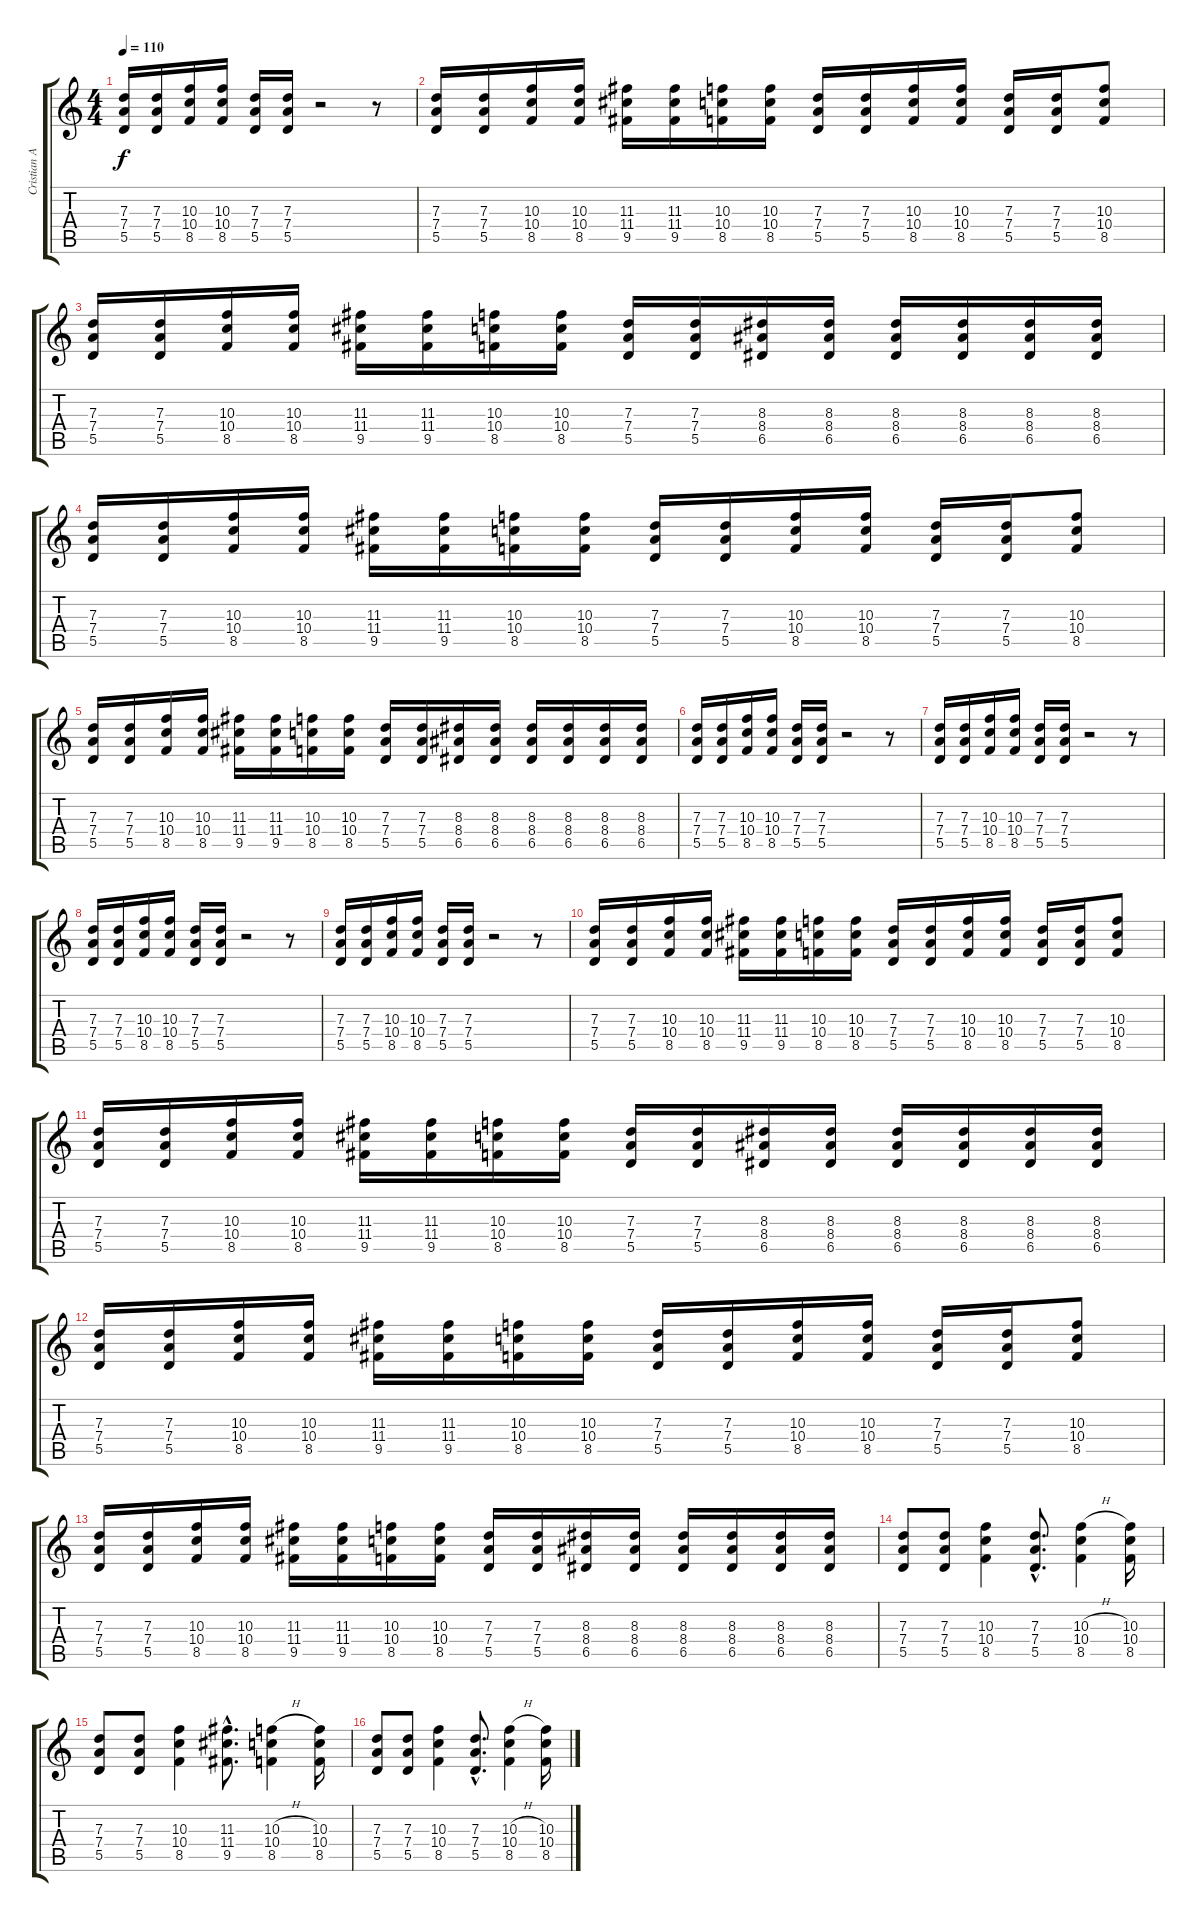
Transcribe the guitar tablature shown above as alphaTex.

\track ("Cristian Aldana" "Cristian A") {instrument distortionguitar}
\staff {score tabs}
\tuning (E4 B3 G3 D3 A2 E2) {hide}
\ts (4 4)
\tempo 110
\clef g2
\ks c
(7.3 7.4 5.5).16{dy f instrument distortionguitar} (7.3 7.4 5.5).16 (10.3 10.4 8.5).16 (10.3 10.4 8.5).16 (7.3 7.4 5.5).16 (7.3 7.4 5.5).16 r.2 r.8 |
(7.3 7.4 5.5).16 (7.3 7.4 5.5).16 (10.3 10.4 8.5).16 (10.3 10.4 8.5).16 (11.3 11.4 9.5).16 (11.3 11.4 9.5).16 (10.3 10.4 8.5).16 (10.3 10.4 8.5).16 (7.3 7.4 5.5).16 (7.3 7.4 5.5).16 (10.3 10.4 8.5).16 (10.3 10.4 8.5).16 (7.3 7.4 5.5).16 (7.3 7.4 5.5).16 (10.3 10.4 8.5).8 |
(7.3 7.4 5.5).16 (7.3 7.4 5.5).16 (10.3 10.4 8.5).16 (10.3 10.4 8.5).16 (11.3 11.4 9.5).16 (11.3 11.4 9.5).16 (10.3 10.4 8.5).16 (10.3 10.4 8.5).16 (7.3 7.4 5.5).16 (7.3 7.4 5.5).16 (8.3 8.4 6.5).16 (8.3 8.4 6.5).16 (8.3 8.4 6.5).16 (8.3 8.4 6.5).16 (8.3 8.4 6.5).16 (8.3 8.4 6.5).16 |
(7.3 7.4 5.5).16 (7.3 7.4 5.5).16 (10.3 10.4 8.5).16 (10.3 10.4 8.5).16 (11.3 11.4 9.5).16 (11.3 11.4 9.5).16 (10.3 10.4 8.5).16 (10.3 10.4 8.5).16 (7.3 7.4 5.5).16 (7.3 7.4 5.5).16 (10.3 10.4 8.5).16 (10.3 10.4 8.5).16 (7.3 7.4 5.5).16 (7.3 7.4 5.5).16 (10.3 10.4 8.5).8 |
(7.3 7.4 5.5).16 (7.3 7.4 5.5).16 (10.3 10.4 8.5).16 (10.3 10.4 8.5).16 (11.3 11.4 9.5).16 (11.3 11.4 9.5).16 (10.3 10.4 8.5).16 (10.3 10.4 8.5).16 (7.3 7.4 5.5).16 (7.3 7.4 5.5).16 (8.3 8.4 6.5).16 (8.3 8.4 6.5).16 (8.3 8.4 6.5).16 (8.3 8.4 6.5).16 (8.3 8.4 6.5).16 (8.3 8.4 6.5).16 |
(7.3 7.4 5.5).16 (7.3 7.4 5.5).16 (10.3 10.4 8.5).16 (10.3 10.4 8.5).16 (7.3 7.4 5.5).16 (7.3 7.4 5.5).16 r.2 r.8 |
(7.3 7.4 5.5).16 (7.3 7.4 5.5).16 (10.3 10.4 8.5).16 (10.3 10.4 8.5).16 (7.3 7.4 5.5).16 (7.3 7.4 5.5).16 r.2 r.8 |
(7.3 7.4 5.5).16 (7.3 7.4 5.5).16 (10.3 10.4 8.5).16 (10.3 10.4 8.5).16 (7.3 7.4 5.5).16 (7.3 7.4 5.5).16 r.2 r.8 |
(7.3 7.4 5.5).16 (7.3 7.4 5.5).16 (10.3 10.4 8.5).16 (10.3 10.4 8.5).16 (7.3 7.4 5.5).16 (7.3 7.4 5.5).16 r.2 r.8 |
(7.3 7.4 5.5).16 (7.3 7.4 5.5).16 (10.3 10.4 8.5).16 (10.3 10.4 8.5).16 (11.3 11.4 9.5).16 (11.3 11.4 9.5).16 (10.3 10.4 8.5).16 (10.3 10.4 8.5).16 (7.3 7.4 5.5).16 (7.3 7.4 5.5).16 (10.3 10.4 8.5).16 (10.3 10.4 8.5).16 (7.3 7.4 5.5).16 (7.3 7.4 5.5).16 (10.3 10.4 8.5).8 |
(7.3 7.4 5.5).16 (7.3 7.4 5.5).16 (10.3 10.4 8.5).16 (10.3 10.4 8.5).16 (11.3 11.4 9.5).16 (11.3 11.4 9.5).16 (10.3 10.4 8.5).16 (10.3 10.4 8.5).16 (7.3 7.4 5.5).16 (7.3 7.4 5.5).16 (8.3 8.4 6.5).16 (8.3 8.4 6.5).16 (8.3 8.4 6.5).16 (8.3 8.4 6.5).16 (8.3 8.4 6.5).16 (8.3 8.4 6.5).16 |
(7.3 7.4 5.5).16 (7.3 7.4 5.5).16 (10.3 10.4 8.5).16 (10.3 10.4 8.5).16 (11.3 11.4 9.5).16 (11.3 11.4 9.5).16 (10.3 10.4 8.5).16 (10.3 10.4 8.5).16 (7.3 7.4 5.5).16 (7.3 7.4 5.5).16 (10.3 10.4 8.5).16 (10.3 10.4 8.5).16 (7.3 7.4 5.5).16 (7.3 7.4 5.5).16 (10.3 10.4 8.5).8 |
(7.3 7.4 5.5).16 (7.3 7.4 5.5).16 (10.3 10.4 8.5).16 (10.3 10.4 8.5).16 (11.3 11.4 9.5).16 (11.3 11.4 9.5).16 (10.3 10.4 8.5).16 (10.3 10.4 8.5).16 (7.3 7.4 5.5).16 (7.3 7.4 5.5).16 (8.3 8.4 6.5).16 (8.3 8.4 6.5).16 (8.3 8.4 6.5).16 (8.3 8.4 6.5).16 (8.3 8.4 6.5).16 (8.3 8.4 6.5).16 |
(7.3 7.4 5.5).8 (7.3 7.4 5.5).8 (10.3 10.4 8.5).4 (7.3{hac} 7.4{hac} 5.5{hac}).8{d} (10.3{h} 10.4 8.5).4 (10.3 10.4 8.5).16 |
(7.3 7.4 5.5).8 (7.3 7.4 5.5).8 (10.3 10.4 8.5).4 (11.3{hac} 11.4{hac} 9.5{hac}).8{d} (10.3{h} 10.4 8.5).4 (10.3 10.4 8.5).16 |
(7.3 7.4 5.5).8 (7.3 7.4 5.5).8 (10.3 10.4 8.5).4 (7.3{hac} 7.4{hac} 5.5{hac}).8{d} (10.3{h} 10.4 8.5).4 (10.3 10.4 8.5).16
